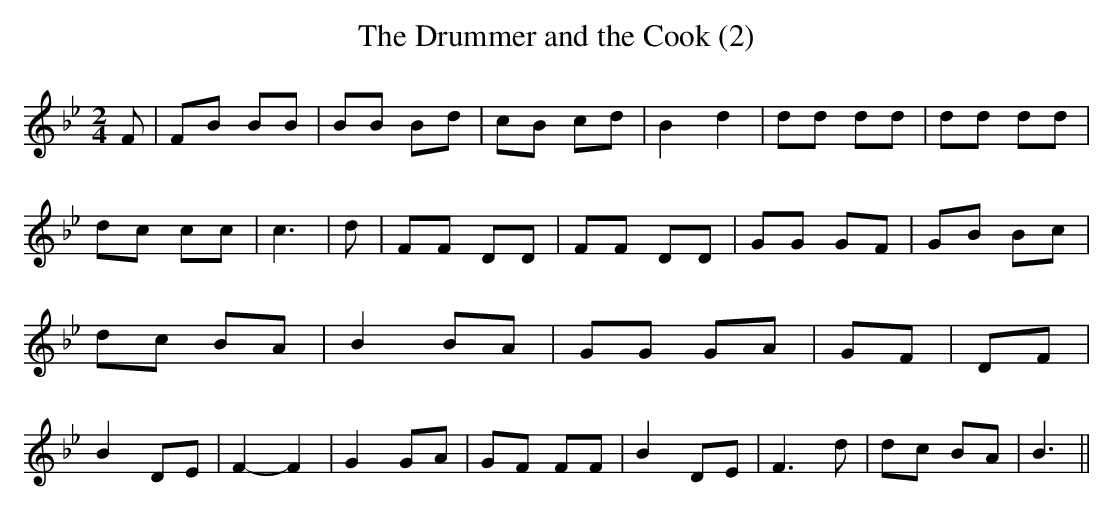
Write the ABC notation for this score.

X:1
T:The Drummer and the Cook (2)
M:2/4
L:1/8
K:Bb
 F| FB BB| BB Bd| cB cd| B2 d2| dd dd| dd dd| dc cc| c3| d| FF DD|\
 FF DD| GG GF| GB Bc| dc BA| B2 BA| GG GA| GF| DF| B2 DE| F2- F2| G2 GA|\
 GF FF| B2 DE| F3 d| dc BA| B3||
